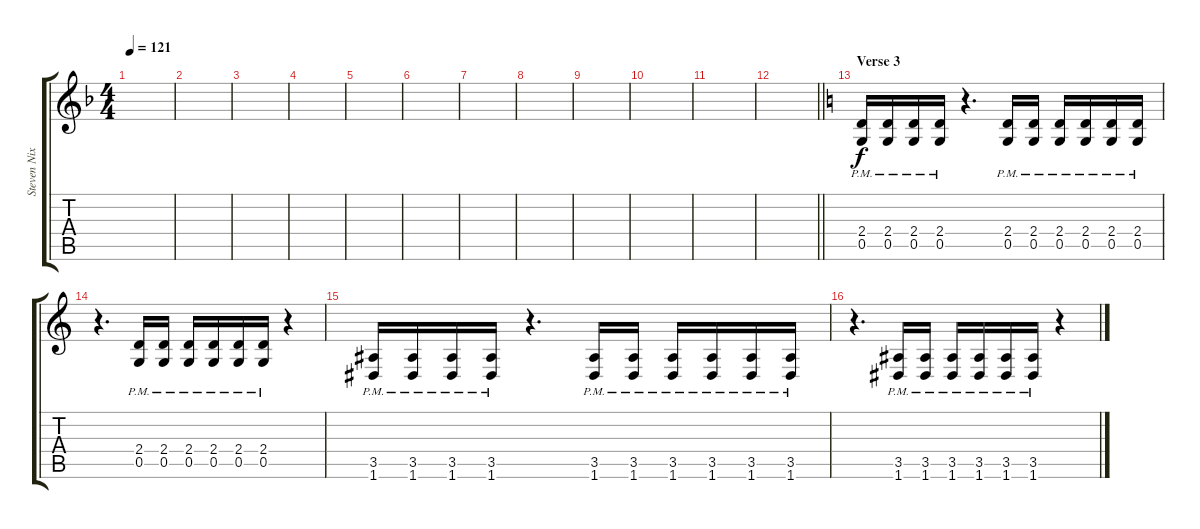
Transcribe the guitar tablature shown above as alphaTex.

\track ("Steven Nixon Solo" "Steven Nix") {instrument distortionguitar}
\staff {score tabs}
\tuning (D4 A3 F3 C3 G2 D2) {hide}
\ts (4 4)
\tempo 121
\clef g2
\ks f
|
|
|
|
|
|
|
|
|
|
|
\barLineRight lightlight
|
\section ("" "Verse 3")
\ks c
(2.4{pm} 0.5{pm}).16{volume 11} (2.4{pm} 0.5{pm}).16 (2.4{pm} 0.5{pm}).16 (2.4{pm} 0.5{pm}).16 r.4{d} (2.4{pm} 0.5{pm}).16 (2.4{pm} 0.5{pm}).16 (2.4{pm} 0.5{pm}).16 (2.4{pm} 0.5{pm}).16 (2.4{pm} 0.5{pm}).16 (2.4{pm} 0.5{pm}).16 |
r.4{d} (2.4{pm} 0.5{pm}).16 (2.4{pm} 0.5{pm}).16 (2.4{pm} 0.5{pm}).16 (2.4{pm} 0.5{pm}).16 (2.4{pm} 0.5{pm}).16 (2.4{pm} 0.5{pm}).16 r.4 |
(3.5{pm} 1.6{pm}).16 (3.5{pm} 1.6{pm}).16 (3.5{pm} 1.6{pm}).16 (3.5{pm} 1.6{pm}).16 r.4{d} (3.5{pm} 1.6{pm}).16 (3.5{pm} 1.6{pm}).16 (3.5{pm} 1.6{pm}).16 (3.5{pm} 1.6{pm}).16 (3.5{pm} 1.6{pm}).16 (3.5{pm} 1.6{pm}).16 |
r.4{d} (3.5{pm} 1.6{pm}).16 (3.5{pm} 1.6{pm}).16 (3.5{pm} 1.6{pm}).16 (3.5{pm} 1.6{pm}).16 (3.5{pm} 1.6{pm}).16 (3.5{pm} 1.6{pm}).16 r.4
